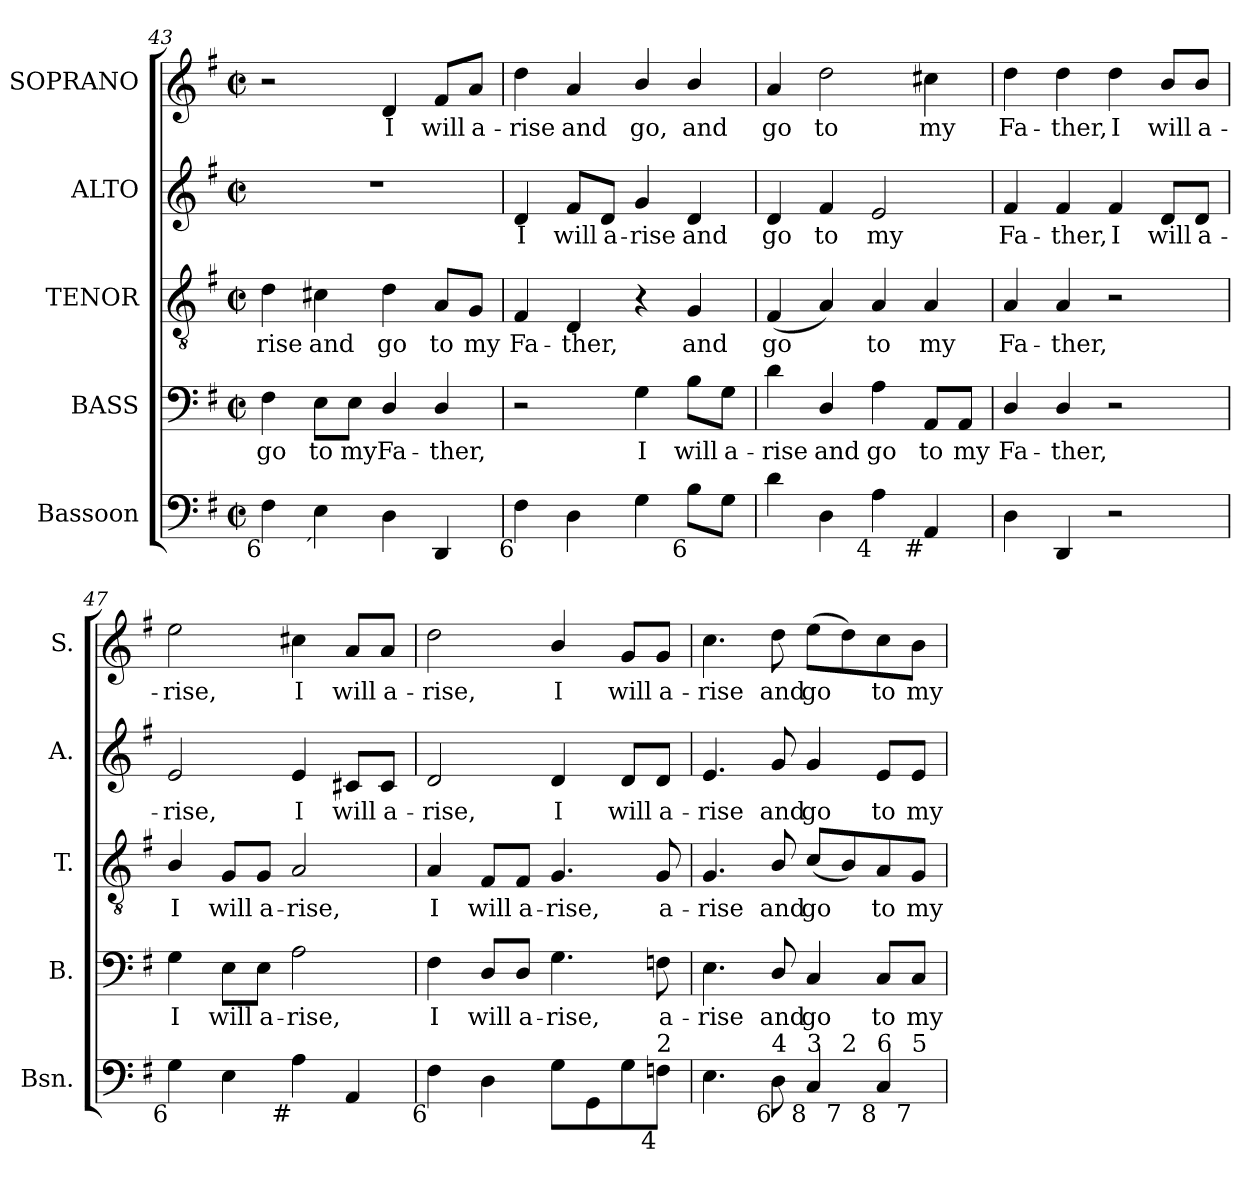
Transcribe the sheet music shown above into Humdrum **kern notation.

**kern	**kern	**text	**kern	**text	**kern	**text	**kern	**text
*part5	*part4	*part4	*part3	*part3	*part2	*part2	*part1	*part1
*staff5	*staff4	*staff4	*staff3	*staff3	*staff2	*staff2	*staff1	*staff1
*I"Bassoon	*I"BASS	*	*I"TENOR	*	*I"ALTO	*	*I"SOPRANO	*
*I'Bsn.	*I'B.	*	*I'T.	*	*I'A.	*	*I'S.	*
*clefF4	*clefF4	*	*clefGv2	*	*clefG2	*	*clefG2	*
*	*	*	*ITrd7c12	*	*	*	*	*
*k[f#]	*k[f#]	*	*k[f#]	*	*k[f#]	*	*k[f#]	*
*G:	*G:	*	*G:	*	*G:	*	*G:	*
*M2/2	*M2/2	*	*M2/2	*	*M2/2	*	*M2/2	*
*met(c|)	*met(c|)	*	*met(c|)	*	*met(c|)	*	*met(c|)	*
=43	=43	=43	=43	=43	=43	=43	=43	=43
!	!	!LO:LY:b:color=#000000	!	!	!	!	!	!
!LO:TX:b:rj:t=6	!	!	!	!	!	!	!	!
!	!	!	!	!LO:LY:b:color=#000000	!	!	!	!
4F#i\	4F#i\	go	4Di\	-rise	1r	.	2r	.
!	!	!LO:LY:b:color=#000000	!	!	!	!	!	!
!LO:TX:b:rj:t=´	!	!	!	!	!	!	!	!
!	!	!	!	!LO:LY:b:color=#000000	!	!	!	!
4Ei\	8Ei\L	to	4C#Xi\	and	.	.	.	.
!	!	!LO:LY:b:color=#000000	!	!	!	!	!	!
.	8Ei\J	my	.	.	.	.	.	.
!	!	!LO:LY:b:color=#000000	!	!	!	!	!	!
!	!	!	!	!LO:LY:b:color=#000000	!	!	!	!
!	!	!	!	!	!	!	!	!LO:LY:b:color=#000000
4Di\	4Di/	Fa-	4Di\	go	.	.	4di/	I
!	!	!LO:LY:b:color=#000000	!	!	!	!	!	!
!	!	!	!	!LO:LY:b:color=#000000	!	!	!	!
!	!	!	!	!	!	!	!	!LO:LY:b:color=#000000
4DDi/	4Di/	-ther,	8AAi/L	to	.	.	8f#i/L	will
!	!	!	!	!LO:LY:b:color=#000000	!	!	!	!
!	!	!	!	!	!	!	!	!LO:LY:b:color=#000000
.	.	.	8GGi/J	my	.	.	8ai/J	a-
=44	=44	=44	=44	=44	=44	=44	=44	=44
!	!	!	!	!LO:LY:b:color=#000000	!	!	!	!
!	!	!	!	!	!	!LO:LY:b:color=#000000	!	!
!LO:TX:b:rj:t=6	!	!	!	!	!	!	!	!
!	!	!	!	!	!	!	!	!LO:LY:b:color=#000000
4F#i\	2r	.	4FF#i/	Fa-	4di/	I	4ddi\	-rise
!	!	!	!	!LO:LY:b:color=#000000	!	!	!	!
!	!	!	!	!	!	!LO:LY:b:color=#000000	!	!
!	!	!	!	!	!	!	!	!LO:LY:b:color=#000000
4Di\	.	.	4DDi/	-ther,	8f#i/L	will	4ai/	and
!	!	!	!	!	!	!LO:LY:b:color=#000000	!	!
.	.	.	.	.	8di/J	a-	.	.
!	!	!LO:LY:b:color=#000000	!	!	!	!	!	!
!	!	!	!	!	!	!LO:LY:b:color=#000000	!	!
!	!	!	!	!	!	!	!	!LO:LY:b:color=#000000
4Gi\	4Gi\	I	4r	.	4gi/	-rise	4bi/	go,
!	!	!LO:LY:b:color=#000000	!	!	!	!	!	!
!	!	!	!	!LO:LY:b:color=#000000	!	!	!	!
!	!	!	!	!	!	!LO:LY:b:color=#000000	!	!
!LO:TX:b:rj:t=6	!	!	!	!	!	!	!	!
!	!	!	!	!	!	!	!	!LO:LY:b:color=#000000
8Bi\L	8Bi\L	will	4GGi/	and	4di/	and	4bi/	and
!	!	!LO:LY:b:color=#000000	!	!	!	!	!	!
8Gi\J	8Gi\J	a-	.	.	.	.	.	.
=45	=45	=45	=45	=45	=45	=45	=45	=45
!	!	!LO:LY:b:color=#000000	!	!	!	!	!	!
!	!	!	!	!LO:LY:b:color=#000000	!	!	!	!
!	!	!	!	!	!	!LO:LY:b:color=#000000	!	!
!	!	!	!	!	!	!	!	!LO:LY:b:color=#000000
4di\	4di\	-rise	(4FF#i/	go	4di/	go	4ai/	go
!	!	!LO:LY:b:color=#000000	!	!	!	!	!	!
!	!	!	!	!	!	!LO:LY:b:color=#000000	!	!
!	!	!	!	!	!	!	!	!LO:LY:b:color=#000000
4Di\	4Di/	and	4AAi/)	.	4f#i/	to	2ddi\	to
!	!	!LO:LY:b:color=#000000	!	!	!	!	!	!
!	!	!	!	!LO:LY:b:color=#000000	!	!	!	!
!LO:TX:b:rj:t=4	!	!	!	!	!	!	!	!
!	!	!	!	!	!	!LO:LY:b:color=#000000	!	!
4Ai\	4Ai\	go	4AAi/	to	2ei/	my	.	.
!	!	!LO:LY:b:color=#000000	!	!	!	!	!	!
!	!	!	!	!LO:LY:b:color=#000000	!	!	!	!
!LO:TX:b:rj:t=#	!	!	!	!	!	!	!	!
!	!	!	!	!	!	!	!	!LO:LY:b:color=#000000
4AAi/	8AAi/L	to	4AAi/	my	.	.	4cc#Xi\	my
!	!	!LO:LY:b:color=#000000	!	!	!	!	!	!
.	8AAi/J	my	.	.	.	.	.	.
!!LO:LB:g=z
=46	=46	=46	=46	=46	=46	=46	=46	=46
!	!	!LO:LY:b:color=#000000	!	!	!	!	!	!
!	!	!	!	!LO:LY:b:color=#000000	!	!	!	!
!	!	!	!	!	!	!LO:LY:b:color=#000000	!	!
!	!	!	!	!	!	!	!	!LO:LY:b:color=#000000
4Di\	4Di/	Fa-	4AAi/	Fa-	4f#i/	Fa-	4ddi\	Fa-
!	!	!LO:LY:b:color=#000000	!	!	!	!	!	!
!	!	!	!	!LO:LY:b:color=#000000	!	!	!	!
!	!	!	!	!	!	!LO:LY:b:color=#000000	!	!
!	!	!	!	!	!	!	!	!LO:LY:b:color=#000000
4DDi/	4Di/	-ther,	4AAi/	-ther,	4f#i/	-ther,	4ddi\	-ther,
!	!	!	!	!	!	!LO:LY:b:color=#000000	!	!
!	!	!	!	!	!	!	!	!LO:LY:b:color=#000000
2r	2r	.	2r	.	4f#i/	I	4ddi\	I
!	!	!	!	!	!	!LO:LY:b:color=#000000	!	!
!	!	!	!	!	!	!	!	!LO:LY:b:color=#000000
.	.	.	.	.	8di/L	will	8bi/L	will
!	!	!	!	!	!	!LO:LY:b:color=#000000	!	!
!	!	!	!	!	!	!	!	!LO:LY:b:color=#000000
.	.	.	.	.	8di/J	a-	8bi/J	a-
=47	=47	=47	=47	=47	=47	=47	=47	=47
!	!	!LO:LY:b:color=#000000	!	!	!	!	!	!
!	!	!	!	!LO:LY:b:color=#000000	!	!	!	!
!	!	!	!	!	!	!LO:LY:b:color=#000000	!	!
!LO:TX:b:rj:t=6	!	!	!	!	!	!	!	!
!	!	!	!	!	!	!	!	!LO:LY:b:color=#000000
4Gi\	4Gi\	I	4BBi/	I	2ei/	-rise,	2eei\	-rise,
!	!	!LO:LY:b:color=#000000	!	!	!	!	!	!
!	!	!	!	!LO:LY:b:color=#000000	!	!	!	!
4Ei\	8Ei\L	will	8GGi/L	will	.	.	.	.
!	!	!LO:LY:b:color=#000000	!	!	!	!	!	!
!	!	!	!	!LO:LY:b:color=#000000	!	!	!	!
.	8Ei\J	a-	8GGi/J	a-	.	.	.	.
!	!	!LO:LY:b:color=#000000	!	!	!	!	!	!
!	!	!	!	!LO:LY:b:color=#000000	!	!	!	!
!	!	!	!	!	!	!LO:LY:b:color=#000000	!	!
!LO:TX:b:rj:t=#	!	!	!	!	!	!	!	!
!	!	!	!	!	!	!	!	!LO:LY:b:color=#000000
4Ai\	2Ai\	-rise,	2AAi/	-rise,	4ei/	I	4cc#Xi\	I
!	!	!	!	!	!	!LO:LY:b:color=#000000	!	!
!	!	!	!	!	!	!	!	!LO:LY:b:color=#000000
4AAi/	.	.	.	.	8c#Xi/L	will	8ai/L	will
!	!	!	!	!	!	!LO:LY:b:color=#000000	!	!
!	!	!	!	!	!	!	!	!LO:LY:b:color=#000000
.	.	.	.	.	8c#i/J	a-	8ai/J	a-
=48	=48	=48	=48	=48	=48	=48	=48	=48
!	!	!LO:LY:b:color=#000000	!	!	!	!	!	!
!	!	!	!	!LO:LY:b:color=#000000	!	!	!	!
!	!	!	!	!	!	!LO:LY:b:color=#000000	!	!
!LO:TX:b:rj:t=6	!	!	!	!	!	!	!	!
!	!	!	!	!	!	!	!	!LO:LY:b:color=#000000
4F#i\	4F#i\	I	4AAi/	I	2di/	-rise,	2ddi\	-rise,
!	!	!LO:LY:b:color=#000000	!	!	!	!	!	!
!	!	!	!	!LO:LY:b:color=#000000	!	!	!	!
4Di\	8Di/L	will	8FF#i/L	will	.	.	.	.
!	!	!LO:LY:b:color=#000000	!	!	!	!	!	!
!	!	!	!	!LO:LY:b:color=#000000	!	!	!	!
.	8Di/J	a-	8FF#i/J	a-	.	.	.	.
!	!	!LO:LY:b:color=#000000	!	!	!	!	!	!
!	!	!	!	!LO:LY:b:color=#000000	!	!	!	!
!	!	!	!	!	!	!LO:LY:b:color=#000000	!	!
!	!	!	!	!	!	!	!	!LO:LY:b:color=#000000
8Gi\L	4.Gi\	-rise,	4.GGi/	-rise,	4di/	I	4bi/	I
8GGi\	.	.	.	.	.	.	.	.
!	!	!	!	!	!	!LO:LY:b:color=#000000	!	!
!	!	!	!	!	!	!	!	!LO:LY:b:color=#000000
8Gi\	.	.	.	.	8di/L	will	8gi/L	will
!	!	!LO:LY:b:color=#000000	!	!	!	!	!	!
!	!	!	!	!LO:LY:b:color=#000000	!	!	!	!
!	!	!	!	!	!	!LO:LY:b:color=#000000	!	!
!LO:TX:b:rj:t=4	!	!	!	!	!	!	!	!
!LO:TX:t=2	!	!	!	!	!	!	!	!
!	!	!	!	!	!	!	!	!LO:LY:b:color=#000000
8Fni\J	8Fni\	a-	8GGi/	a-	8di/J	a-	8gi/J	a-
=49	=49	=49	=49	=49	=49	=49	=49	=49
!	!	!LO:LY:b:color=#000000	!	!	!	!	!	!
!	!	!	!	!LO:LY:b:color=#000000	!	!	!	!
!	!	!	!	!	!	!LO:LY:b:color=#000000	!	!
!LO:TX:b:rj:t=6	!	!	!	!	!	!	!	!
!	!	!	!	!	!	!	!	!LO:LY:b:color=#000000
*^	*	*	*	*	*	*	*	*
*	*^	*	*	*	*	*	*	*	*
4.Ei\	2ryy	2..ryy	4.Ei\	-rise	4.GGi/	-rise	4.ei/	-rise	4.cci\	-rise
!	!	!	!	!LO:LY:b:color=#000000	!	!	!	!	!	!
!	!	!	!	!	!	!LO:LY:b:color=#000000	!	!	!	!
!	!	!	!	!	!	!	!	!LO:LY:b:color=#000000	!	!
!LO:TX:b:rj:t=6	!	!	!	!	!	!	!	!	!	!
!LO:TX:t=4	!	!	!	!	!	!	!	!	!	!
!	!	!	!	!	!	!	!	!	!	!LO:LY:b:color=#000000
8Di\	.	.	8Di/	and	8BBi/	and	8gi/	and	8ddi\	and
!	!	!	!	!LO:LY:b:color=#000000	!	!	!	!	!	!
!	!	!	!	!	!	!LO:LY:b:color=#000000	!	!	!	!
!	!	!	!	!	!	!	!	!LO:LY:b:color=#000000	!	!
!LO:TX:b:rj:t=8	!	!	!	!	!	!	!	!	!	!
!LO:TX:t=3	!	!	!	!	!	!	!	!	!	!
!	!	!	!	!	!	!	!	!	!	!LO:LY:b:color=#000000
4Ci/	8ryy	.	4Ci/	go	(8Ci/L	go	4gi/	go	(8eei\L	go
!	!LO:TX:b:rj:t=7	!	!	!	!	!	!	!	!	!
!	!LO:TX:t=2	!	!	!	!	!	!	!	!	!
.	4.ryy	.	.	.	8BBi/)	.	.	.	8ddi\)	.
!	!	!	!	!LO:LY:b:color=#000000	!	!	!	!	!	!
!	!	!	!	!	!	!LO:LY:b:color=#000000	!	!	!	!
!	!	!	!	!	!	!	!	!LO:LY:b:color=#000000	!	!
!LO:TX:b:rj:t=8	!	!	!	!	!	!	!	!	!	!
!LO:TX:t=6	!	!	!	!	!	!	!	!	!	!
!	!	!	!	!	!	!	!	!	!	!LO:LY:b:color=#000000
4Ci/	.	.	8Ci/L	to	8AAi/	to	8ei/L	to	8cci\	to
!	!	!	!	!LO:LY:b:color=#000000	!	!	!	!	!	!
!	!	!	!	!	!	!LO:LY:b:color=#000000	!	!	!	!
!	!	!	!	!	!	!	!	!LO:LY:b:color=#000000	!	!
!	!	!LO:TX:b:rj:t=7	!	!	!	!	!	!	!	!
!	!	!LO:TX:t=5	!	!	!	!	!	!	!	!
!	!	!	!	!	!	!	!	!	!	!LO:LY:b:color=#000000
.	.	8ryy	8Ci/J	my	8GGi/J	my	8ei/J	my	8bi\J	my
*v	*v	*v	*	*	*	*	*	*	*	*
=	=	=	=	=	=	=	=	=
*-	*-	*-	*-	*-	*-	*-	*-	*-
